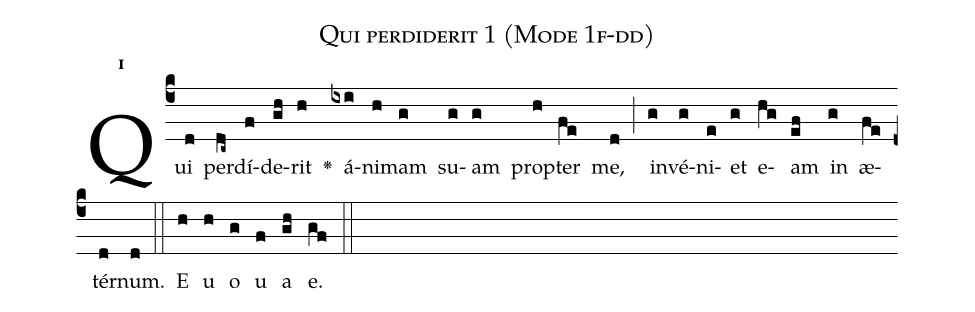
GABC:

name:Qui perdiderit 1 (Mode 1f-dd);
office-part:Antiphona;
mode:1;
%%
initial-style: 1;
name: Qui perdiderit 1
book: Antiphonae & Responsoria/Tomus II, p. 9;
occasion: Feria V post Cineres;
office-part: Vesperae Ant E;
user-notes: ;
commentary: ;
annotation: 1f;
centering-scheme: english;
fontsize: 12;
font: OFLSortsMillGoudy;
height: 11;
width: 4.5;
%%
(c4)Qui(d) per(dc~)dí(f)de(gh)rit(h) <v>\greheightstar</v>() á(ixi)ni(h)mam(g) su(g)am(g) prop(h)ter(fe) me,(d) (;) in(g)vé(g)ni(e)et(g) e(hg)am(ef) in(g) æ(fe)tér(d)num.(d) (::)
E(h) u(h) o(g) u(f) a(gh) e.(gf) (::)
